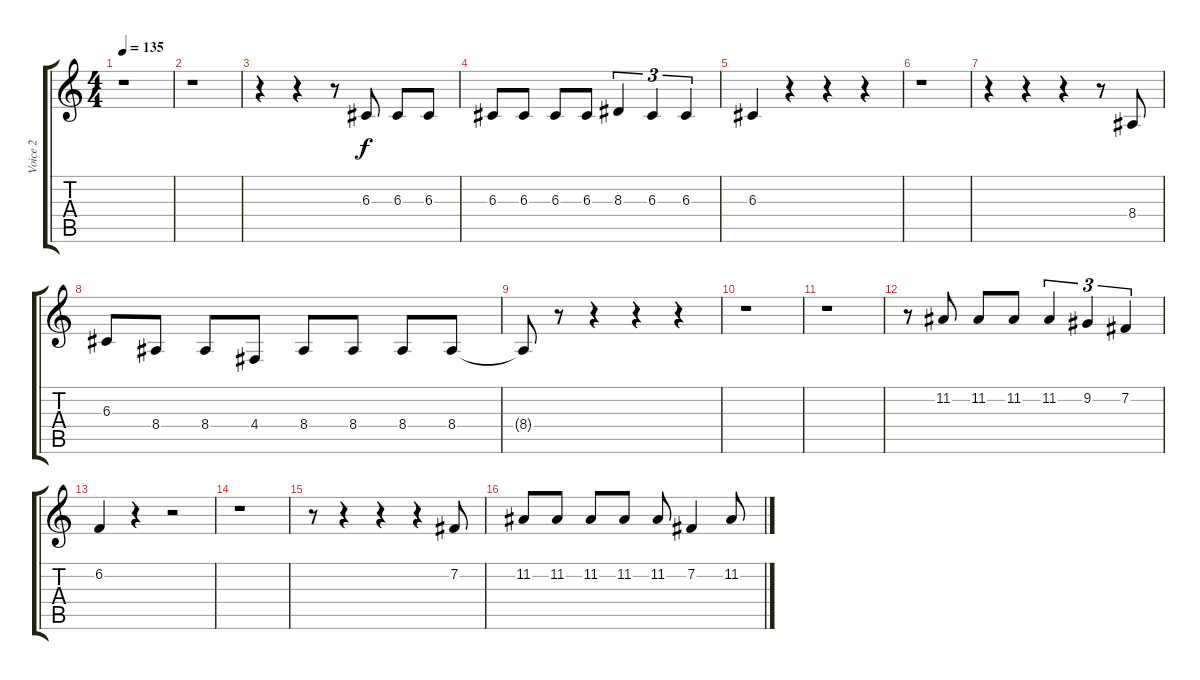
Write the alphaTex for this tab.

\track ("Voice 2" "Voice 2") {instrument acousticgrandpiano}
\staff {score tabs}
\tuning (E4 B3 G3 D3 A2 E2) {hide}
\ts (4 4)
\tempo 135
\clef g2
\ks c
r.1{dy f} |
r.1 |
r.4 r.4 r.8 6.3.8 6.3.8 6.3.8 |
6.3.8 6.3.8 6.3.8 6.3.8 8.3.4{tu (3 2)} 6.3.4{tu (3 2)} 6.3.4{tu (3 2)} |
6.3.4 r.4 r.4 r.4 |
r.1 |
r.4 r.4 r.4 r.8 8.4.8 |
6.3.8 8.4.8 8.4.8 4.4.8 8.4.8 8.4.8 8.4.8 8.4.8 |
8.4{t}.8 r.8 r.4 r.4 r.4 |
r.1 |
r.1 |
r.8 11.2.8 11.2.8 11.2.8 11.2.4{tu (3 2)} 9.2.4{tu (3 2)} 7.2.4{tu (3 2)} |
6.2.4 r.4 r.2 |
r.1 |
r.8 r.4 r.4 r.4 7.2.8 |
11.2.8 11.2.8 11.2.8 11.2.8 11.2.8 7.2.4 11.2.8
